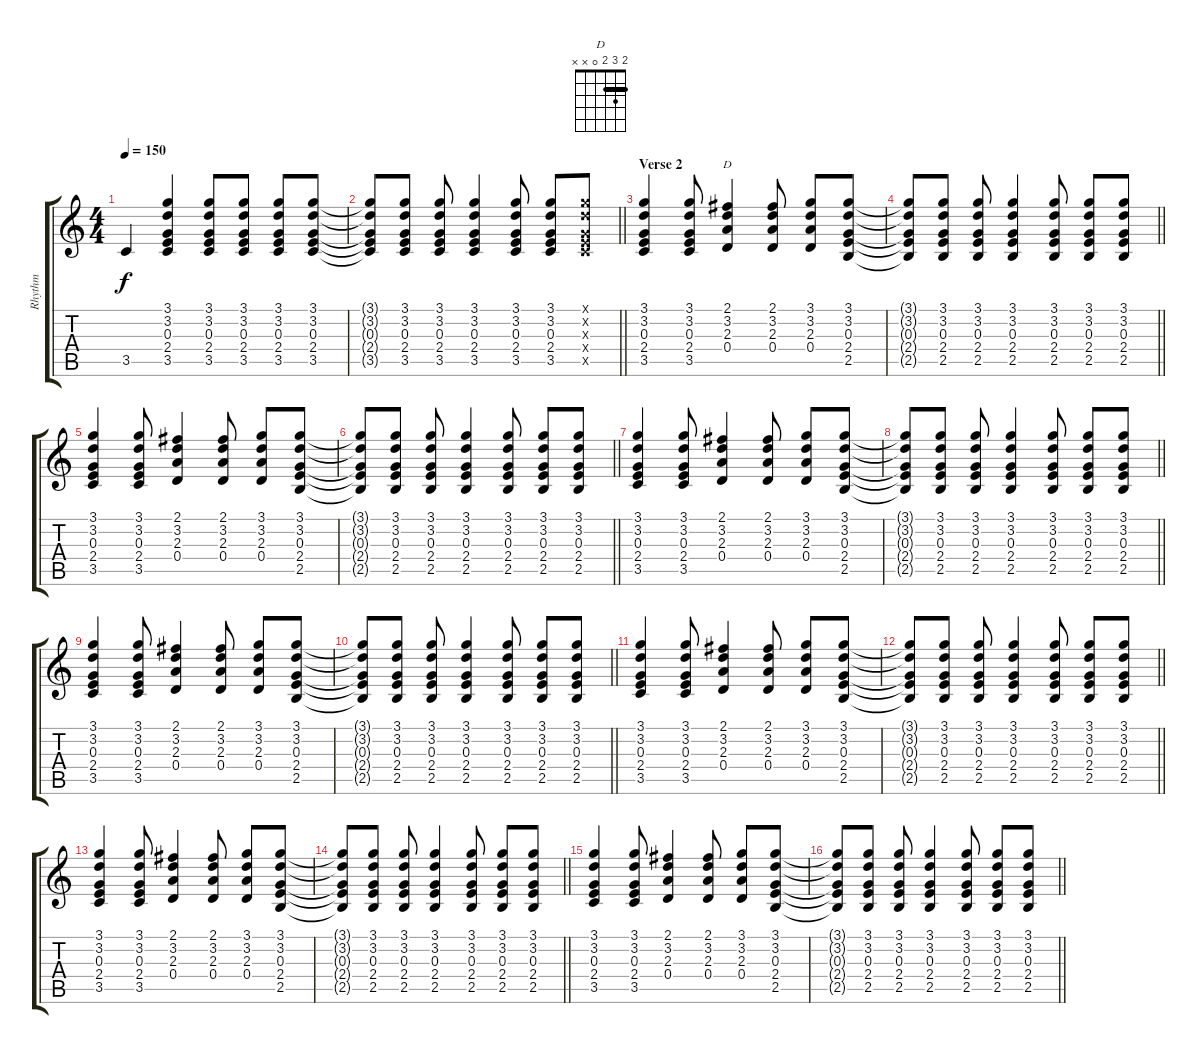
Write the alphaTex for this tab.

\track ("Rhythm" "Rhythm") {solo instrument acousticguitarsteel}
\staff {score tabs}
\tuning (E4 B3 G3 D3 A2 E2) {hide}
\chord ("D" 2 3 2 0 x x) {barre 2}
\ts (4 4)
\tempo 150
\clef g2
\ks c
3.5.4{dy f} (3.1 3.2 0.3 2.4 3.5).4 (3.1 3.2 0.3 2.4 3.5).8 (3.1 3.2 0.3 2.4 3.5).8 (3.1 3.2 0.3 2.4 3.5).8 (3.1 3.2 0.3 2.4 3.5).8 |
\barLineRight lightlight
(3.1{t} 3.2{t} 0.3{t} 2.4{t} 3.5{t}).8 (3.1 3.2 0.3 2.4 3.5).8 (3.1 3.2 0.3 2.4 3.5).8 (3.1 3.2 0.3 2.4 3.5).4 (3.1 3.2 0.3 2.4 3.5).8 (3.1 3.2 0.3 2.4 3.5).8 (3.1{x} 3.2{x} 0.3{x} 2.4{x} 3.5{x}).8 |
\section ("" "Verse 2")
(3.1 3.2 0.3 2.4 3.5).4 (3.1 3.2 0.3 2.4 3.5).8 (2.1 3.2 2.3 0.4).4{ch "D"} (2.1 3.2 2.3 0.4).8 (3.1 3.2 2.3 0.4).8 (3.1 3.2 0.3 2.4 2.5).8 |
\barLineRight lightlight
(3.1{t} 3.2{t} 0.3{t} 2.4{t} 2.5{t}).8 (3.1 3.2 0.3 2.4 2.5).8 (3.1 3.2 0.3 2.4 2.5).8 (3.1 3.2 0.3 2.4 2.5).4 (3.1 3.2 0.3 2.4 2.5).8 (3.1 3.2 0.3 2.4 2.5).8 (3.1 3.2 0.3 2.4 2.5).8 |
(3.1 3.2 0.3 2.4 3.5).4 (3.1 3.2 0.3 2.4 3.5).8 (2.1 3.2 2.3 0.4).4 (2.1 3.2 2.3 0.4).8 (3.1 3.2 2.3 0.4).8 (3.1 3.2 0.3 2.4 2.5).8 |
\barLineRight lightlight
(3.1{t} 3.2{t} 0.3{t} 2.4{t} 2.5{t}).8 (3.1 3.2 0.3 2.4 2.5).8 (3.1 3.2 0.3 2.4 2.5).8 (3.1 3.2 0.3 2.4 2.5).4 (3.1 3.2 0.3 2.4 2.5).8 (3.1 3.2 0.3 2.4 2.5).8 (3.1 3.2 0.3 2.4 2.5).8 |
(3.1 3.2 0.3 2.4 3.5).4 (3.1 3.2 0.3 2.4 3.5).8 (2.1 3.2 2.3 0.4).4 (2.1 3.2 2.3 0.4).8 (3.1 3.2 2.3 0.4).8 (3.1 3.2 0.3 2.4 2.5).8 |
\barLineRight lightlight
(3.1{t} 3.2{t} 0.3{t} 2.4{t} 2.5{t}).8 (3.1 3.2 0.3 2.4 2.5).8 (3.1 3.2 0.3 2.4 2.5).8 (3.1 3.2 0.3 2.4 2.5).4 (3.1 3.2 0.3 2.4 2.5).8 (3.1 3.2 0.3 2.4 2.5).8 (3.1 3.2 0.3 2.4 2.5).8 |
(3.1 3.2 0.3 2.4 3.5).4 (3.1 3.2 0.3 2.4 3.5).8 (2.1 3.2 2.3 0.4).4 (2.1 3.2 2.3 0.4).8 (3.1 3.2 2.3 0.4).8 (3.1 3.2 0.3 2.4 2.5).8 |
\barLineRight lightlight
(3.1{t} 3.2{t} 0.3{t} 2.4{t} 2.5{t}).8 (3.1 3.2 0.3 2.4 2.5).8 (3.1 3.2 0.3 2.4 2.5).8 (3.1 3.2 0.3 2.4 2.5).4 (3.1 3.2 0.3 2.4 2.5).8 (3.1 3.2 0.3 2.4 2.5).8 (3.1 3.2 0.3 2.4 2.5).8 |
(3.1 3.2 0.3 2.4 3.5).4 (3.1 3.2 0.3 2.4 3.5).8 (2.1 3.2 2.3 0.4).4 (2.1 3.2 2.3 0.4).8 (3.1 3.2 2.3 0.4).8 (3.1 3.2 0.3 2.4 2.5).8 |
\barLineRight lightlight
(3.1{t} 3.2{t} 0.3{t} 2.4{t} 2.5{t}).8 (3.1 3.2 0.3 2.4 2.5).8 (3.1 3.2 0.3 2.4 2.5).8 (3.1 3.2 0.3 2.4 2.5).4 (3.1 3.2 0.3 2.4 2.5).8 (3.1 3.2 0.3 2.4 2.5).8 (3.1 3.2 0.3 2.4 2.5).8 |
(3.1 3.2 0.3 2.4 3.5).4 (3.1 3.2 0.3 2.4 3.5).8 (2.1 3.2 2.3 0.4).4 (2.1 3.2 2.3 0.4).8 (3.1 3.2 2.3 0.4).8 (3.1 3.2 0.3 2.4 2.5).8 |
\barLineRight lightlight
(3.1{t} 3.2{t} 0.3{t} 2.4{t} 2.5{t}).8 (3.1 3.2 0.3 2.4 2.5).8 (3.1 3.2 0.3 2.4 2.5).8 (3.1 3.2 0.3 2.4 2.5).4 (3.1 3.2 0.3 2.4 2.5).8 (3.1 3.2 0.3 2.4 2.5).8 (3.1 3.2 0.3 2.4 2.5).8 |
(3.1 3.2 0.3 2.4 3.5).4 (3.1 3.2 0.3 2.4 3.5).8 (2.1 3.2 2.3 0.4).4 (2.1 3.2 2.3 0.4).8 (3.1 3.2 2.3 0.4).8 (3.1 3.2 0.3 2.4 2.5).8 |
\barLineRight lightlight
(3.1{t} 3.2{t} 0.3{t} 2.4{t} 2.5{t}).8 (3.1 3.2 0.3 2.4 2.5).8 (3.1 3.2 0.3 2.4 2.5).8 (3.1 3.2 0.3 2.4 2.5).4 (3.1 3.2 0.3 2.4 2.5).8 (3.1 3.2 0.3 2.4 2.5).8 (3.1 3.2 0.3 2.4 2.5).8
